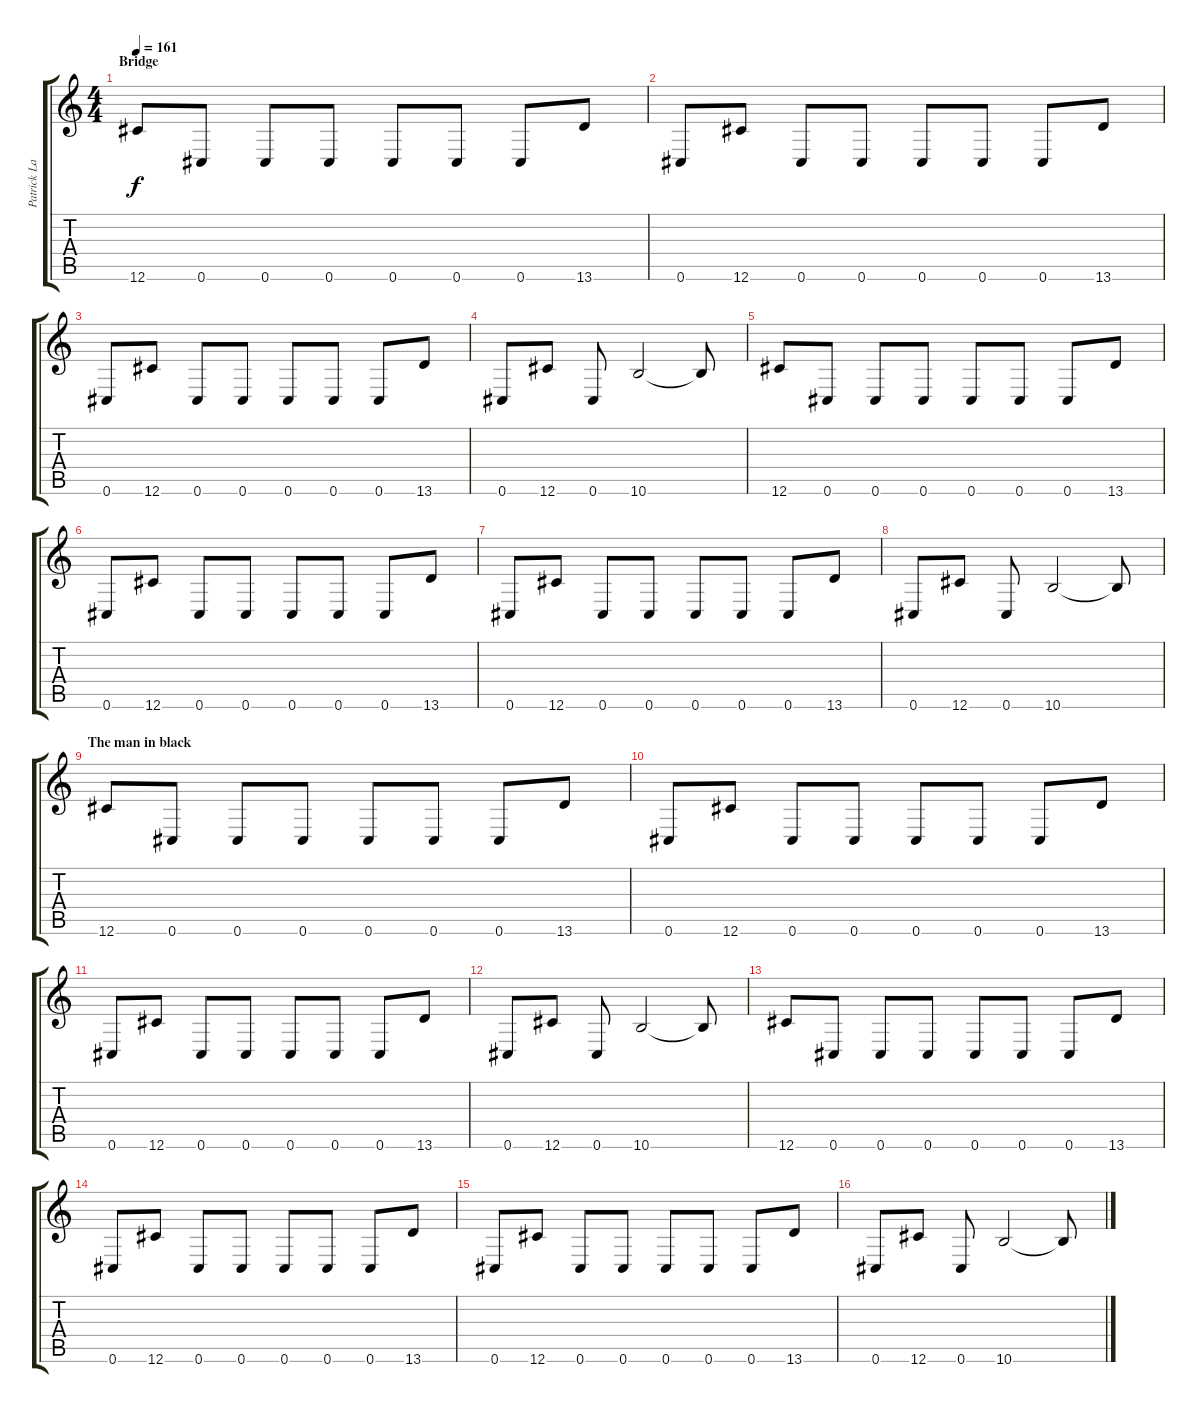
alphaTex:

\track ("Patrick Lachman" "Patrick La") {instrument distortionguitar}
\staff {score tabs}
\tuning (Db4 Ab3 E3 B2 Gb2 Db2) {hide}
\ts (4 4)
\section ("" "Bridge")
\tempo 161
\clef g2
\ks c
12.6.8{dy f} 0.6.8 0.6.8 0.6.8 0.6.8 0.6.8 0.6.8 13.6.8 |
0.6.8 12.6.8 0.6.8 0.6.8 0.6.8 0.6.8 0.6.8 13.6.8 |
0.6.8 12.6.8 0.6.8 0.6.8 0.6.8 0.6.8 0.6.8 13.6.8 |
0.6.8 12.6.8 0.6.8 10.6.2 10.6{t}.8 |
12.6.8 0.6.8 0.6.8 0.6.8 0.6.8 0.6.8 0.6.8 13.6.8 |
0.6.8 12.6.8 0.6.8 0.6.8 0.6.8 0.6.8 0.6.8 13.6.8 |
0.6.8 12.6.8 0.6.8 0.6.8 0.6.8 0.6.8 0.6.8 13.6.8 |
0.6.8 12.6.8 0.6.8 10.6.2 10.6{t}.8 |
\section ("" "The man in black")
12.6.8 0.6.8 0.6.8 0.6.8 0.6.8 0.6.8 0.6.8 13.6.8 |
0.6.8 12.6.8 0.6.8 0.6.8 0.6.8 0.6.8 0.6.8 13.6.8 |
0.6.8 12.6.8 0.6.8 0.6.8 0.6.8 0.6.8 0.6.8 13.6.8 |
0.6.8 12.6.8 0.6.8 10.6.2 10.6{t}.8 |
12.6.8 0.6.8 0.6.8 0.6.8 0.6.8 0.6.8 0.6.8 13.6.8 |
0.6.8 12.6.8 0.6.8 0.6.8 0.6.8 0.6.8 0.6.8 13.6.8 |
0.6.8 12.6.8 0.6.8 0.6.8 0.6.8 0.6.8 0.6.8 13.6.8 |
0.6.8 12.6.8 0.6.8 10.6.2 10.6{t}.8
